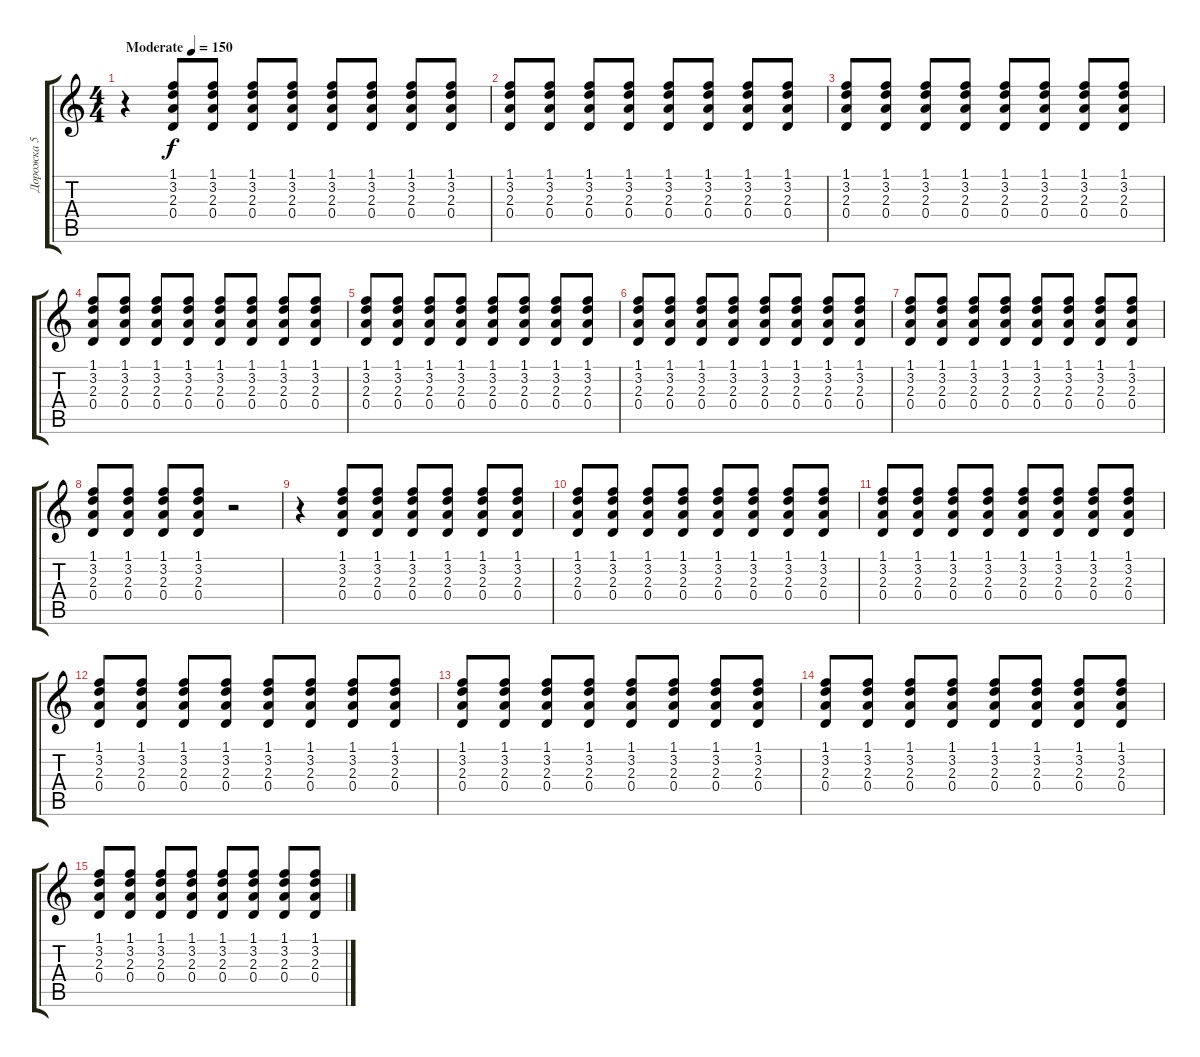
\track ("Дорожка 5" "Дорожка 5") {instrument acousticguitarnylon}
\staff {score tabs}
\tuning (E4 B3 G3 D3 A2 E2) {hide}
\ts (4 4)
\tempo (150 "Moderate")
\clef g2
\ks c
r.4{dy f instrument acousticguitarnylon} (1.1 3.2 2.3 0.4).8 (1.1 3.2 2.3 0.4).8 (1.1 3.2 2.3 0.4).8 (1.1 3.2 2.3 0.4).8 (1.1 3.2 2.3 0.4).8 (1.1 3.2 2.3 0.4).8 (1.1 3.2 2.3 0.4).8 (1.1 3.2 2.3 0.4).8 |
(1.1 3.2 2.3 0.4).8 (1.1 3.2 2.3 0.4).8 (1.1 3.2 2.3 0.4).8 (1.1 3.2 2.3 0.4).8 (1.1 3.2 2.3 0.4).8 (1.1 3.2 2.3 0.4).8 (1.1 3.2 2.3 0.4).8 (1.1 3.2 2.3 0.4).8 |
(1.1 3.2 2.3 0.4).8 (1.1 3.2 2.3 0.4).8 (1.1 3.2 2.3 0.4).8 (1.1 3.2 2.3 0.4).8 (1.1 3.2 2.3 0.4).8 (1.1 3.2 2.3 0.4).8 (1.1 3.2 2.3 0.4).8 (1.1 3.2 2.3 0.4).8 |
(1.1 3.2 2.3 0.4).8 (1.1 3.2 2.3 0.4).8 (1.1 3.2 2.3 0.4).8 (1.1 3.2 2.3 0.4).8 (1.1 3.2 2.3 0.4).8 (1.1 3.2 2.3 0.4).8 (1.1 3.2 2.3 0.4).8 (1.1 3.2 2.3 0.4).8 |
(1.1 3.2 2.3 0.4).8 (1.1 3.2 2.3 0.4).8 (1.1 3.2 2.3 0.4).8 (1.1 3.2 2.3 0.4).8 (1.1 3.2 2.3 0.4).8 (1.1 3.2 2.3 0.4).8 (1.1 3.2 2.3 0.4).8 (1.1 3.2 2.3 0.4).8 |
(1.1 3.2 2.3 0.4).8 (1.1 3.2 2.3 0.4).8 (1.1 3.2 2.3 0.4).8 (1.1 3.2 2.3 0.4).8 (1.1 3.2 2.3 0.4).8 (1.1 3.2 2.3 0.4).8 (1.1 3.2 2.3 0.4).8 (1.1 3.2 2.3 0.4).8 |
(1.1 3.2 2.3 0.4).8 (1.1 3.2 2.3 0.4).8 (1.1 3.2 2.3 0.4).8 (1.1 3.2 2.3 0.4).8 (1.1 3.2 2.3 0.4).8 (1.1 3.2 2.3 0.4).8 (1.1 3.2 2.3 0.4).8 (1.1 3.2 2.3 0.4).8 |
(1.1 3.2 2.3 0.4).8 (1.1 3.2 2.3 0.4).8 (1.1 3.2 2.3 0.4).8 (1.1 3.2 2.3 0.4).8 r.2 |
r.4 (1.1 3.2 2.3 0.4).8 (1.1 3.2 2.3 0.4).8 (1.1 3.2 2.3 0.4).8 (1.1 3.2 2.3 0.4).8 (1.1 3.2 2.3 0.4).8 (1.1 3.2 2.3 0.4).8 |
(1.1 3.2 2.3 0.4).8 (1.1 3.2 2.3 0.4).8 (1.1 3.2 2.3 0.4).8 (1.1 3.2 2.3 0.4).8 (1.1 3.2 2.3 0.4).8 (1.1 3.2 2.3 0.4).8 (1.1 3.2 2.3 0.4).8 (1.1 3.2 2.3 0.4).8 |
(1.1 3.2 2.3 0.4).8 (1.1 3.2 2.3 0.4).8 (1.1 3.2 2.3 0.4).8 (1.1 3.2 2.3 0.4).8 (1.1 3.2 2.3 0.4).8 (1.1 3.2 2.3 0.4).8 (1.1 3.2 2.3 0.4).8 (1.1 3.2 2.3 0.4).8 |
(1.1 3.2 2.3 0.4).8 (1.1 3.2 2.3 0.4).8 (1.1 3.2 2.3 0.4).8 (1.1 3.2 2.3 0.4).8 (1.1 3.2 2.3 0.4).8 (1.1 3.2 2.3 0.4).8 (1.1 3.2 2.3 0.4).8 (1.1 3.2 2.3 0.4).8 |
(1.1 3.2 2.3 0.4).8 (1.1 3.2 2.3 0.4).8 (1.1 3.2 2.3 0.4).8 (1.1 3.2 2.3 0.4).8 (1.1 3.2 2.3 0.4).8 (1.1 3.2 2.3 0.4).8 (1.1 3.2 2.3 0.4).8 (1.1 3.2 2.3 0.4).8 |
(1.1 3.2 2.3 0.4).8 (1.1 3.2 2.3 0.4).8 (1.1 3.2 2.3 0.4).8 (1.1 3.2 2.3 0.4).8 (1.1 3.2 2.3 0.4).8 (1.1 3.2 2.3 0.4).8 (1.1 3.2 2.3 0.4).8 (1.1 3.2 2.3 0.4).8 |
(1.1 3.2 2.3 0.4).8 (1.1 3.2 2.3 0.4).8 (1.1 3.2 2.3 0.4).8 (1.1 3.2 2.3 0.4).8 (1.1 3.2 2.3 0.4).8 (1.1 3.2 2.3 0.4).8 (1.1 3.2 2.3 0.4).8 (1.1 3.2 2.3 0.4).8
